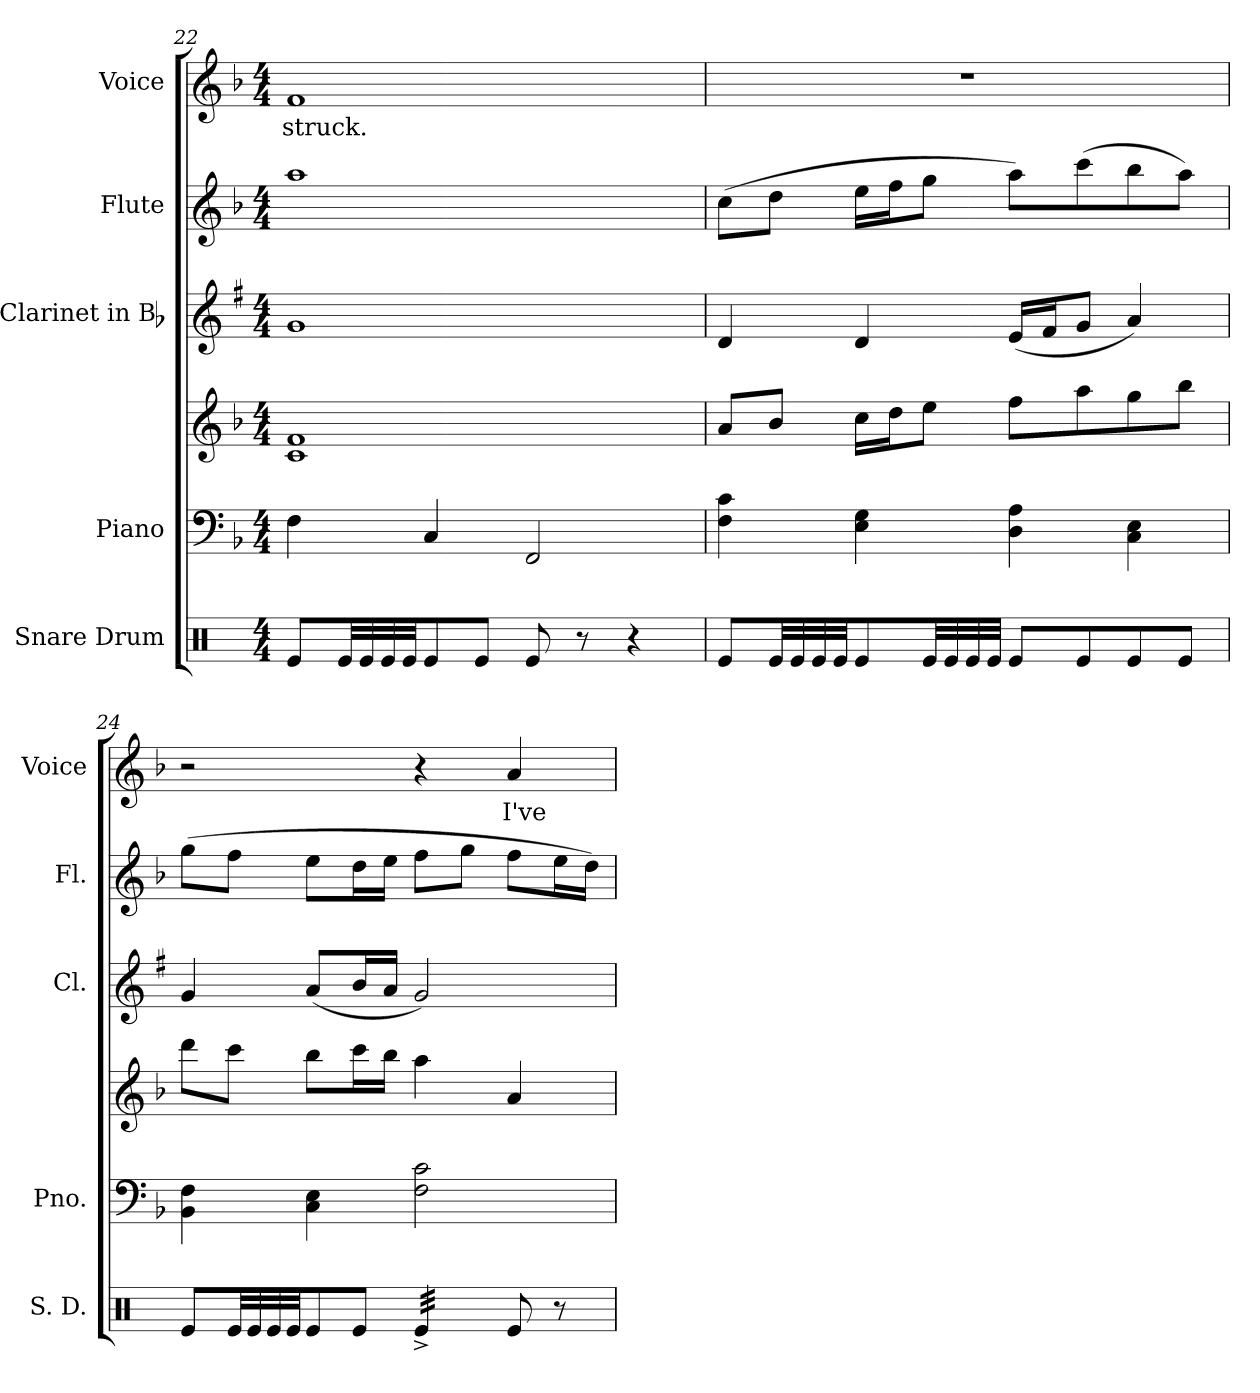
**kern	**kern	**kern	**kern	**kern	**kern	**text
*part5	*part4	*part4	*part3	*part2	*part1	*part1
*staff6	*staff5	*staff4	*staff3	*staff2	*staff1	*staff1
*I"Snare Drum	*I"Piano	*	*I"Clarinet in Bb	*I"Flute	*I"Voice	*
*I'S. D.	*I'Pno.	*	*I'Cl.	*I'Fl.	*I'Voice	*
*clefX	*clefF4	*clefG2	*clefG2	*clefG2	*clefG2	*
*	*	*	*ITrd1c2	*	*	*
*k[]	*k[b-]	*k[b-]	*k[b-]	*k[b-]	*k[b-]	*
*C:	*F:	*F:	*F:	*F:	*F:	*
*M4/4	*M4/4	*M4/4	*M4/4	*M4/4	*M4/4	*
=22	=22	=22	=22	=22	=22	=22
!	!	!	!	!	!	!LO:LY:b:color=#000000
8Rei/L	4Fi\	1ci 1fi	1fi	1aai	1fi	struck.
*tremolo	*	*	*	*	*	*
32Rei/	.	.	.	.	.	.
32Rei/	.	.	.	.	.	.
32Rei/	.	.	.	.	.	.
32Rei/	.	.	.	.	.	.
*Xtremolo	*	*	*	*	*	*
8Rei/	4Ci/	.	.	.	.	.
8Rei/J	.	.	.	.	.	.
8Rei/	2FFi/	.	.	.	.	.
8r	.	.	.	.	.	.
4r	.	.	.	.	.	.
=23	=23	=23	=23	=23	=23	=23
8Rei/L	4Fi\ 4ci	8ai/L	4ci/	(8cci\L	1r	.
*tremolo	*	*	*	*	*	*
32Rei/	.	8b-i/J	.	8ddi\J	.	.
32Rei/	.	.	.	.	.	.
32Rei/	.	.	.	.	.	.
32Rei/	.	.	.	.	.	.
*Xtremolo	*	*	*	*	*	*
8Rei/	4Ei\ 4Gi	16cci\LL	4ci/	16eei\LL	.	.
.	.	16ddi\J	.	16ffi\J	.	.
*tremolo	*	*	*	*	*	*
32Rei/	.	8eei\J	.	8ggi\J	.	.
32Rei/	.	.	.	.	.	.
32Rei/	.	.	.	.	.	.
32Rei/JJJ	.	.	.	.	.	.
*Xtremolo	*	*	*	*	*	*
8Rei/L	4Di\ 4Ai	8ffi\L	(16di/LL	8aai\L)	.	.
.	.	.	16ei/J	.	.	.
8Rei/	.	8aai\	8fi/J	(8ccci\	.	.
8Rei/	4Ci\ 4Ei	8ggi\	4gi/)	8bb-i\	.	.
8Rei/J	.	8bb-i\J	.	8aai\J)	.	.
=24	=24	=24	=24	=24	=24	=24
8Rei/L	4BB-i\ 4Fi	8dddi\L	4fi/	(8ggi\L	2r	.
*tremolo	*	*	*	*	*	*
32Rei/	.	8ccci\J	.	8ffi\J	.	.
32Rei/	.	.	.	.	.	.
32Rei/	.	.	.	.	.	.
32Rei/	.	.	.	.	.	.
*Xtremolo	*	*	*	*	*	*
8Rei/	4Ci\ 4Ei	8bb-i\L	(8gi/L	8eei\L	.	.
8Rei/J	.	16ccci\L	16ai/L	16ddi\L	.	.
.	.	16bb-i\JJ	16gi/JJ	16eei\JJ	.	.
*tremolo	*	*	*	*	*	*
32Re^i/LLL	2Fi\ 2ci	4aai\	2fi/)	8ffi\L	4r	.
32Re^i/	.	.	.	.	.	.
32Re^i/	.	.	.	.	.	.
32Re^i/	.	.	.	.	.	.
32Re^i/	.	.	.	8ggi\J	.	.
32Re^i/	.	.	.	.	.	.
32Re^i/	.	.	.	.	.	.
32Re^i/JJJ	.	.	.	.	.	.
*Xtremolo	*	*	*	*	*	*
!	!	!	!	!	!	!LO:LY:b:color=#000000
8Rei/	.	4ai/	.	8ffi\L	4ai/	I've
8r	.	.	.	16eei\L	.	.
.	.	.	.	16ddi\JJ)	.	.
=	=	=	=	=	=	=
*-	*-	*-	*-	*-	*-	*-
